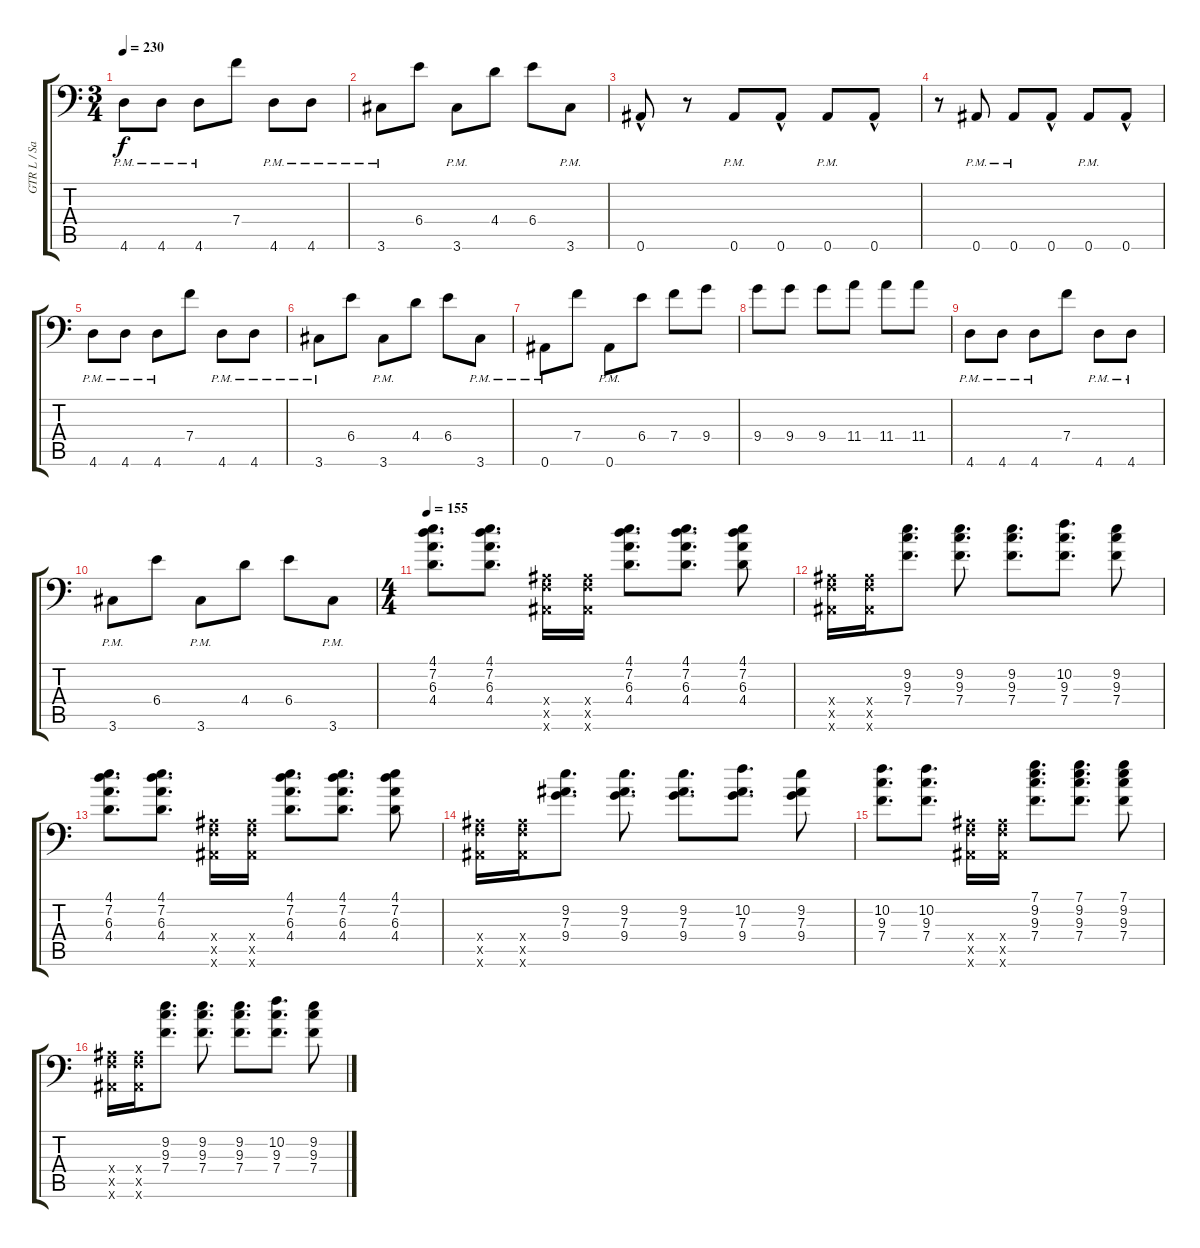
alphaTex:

\track ("GTR L / Sanch" "GTR L / Sa") {instrument overdrivenguitar}
\staff {score tabs}
\tuning (C4 G3 Eb3 Bb2 F2 Bb1) {hide}
\ts (3 4)
\tempo 230
\clef f4
\ks c
4.6{pm}.8{dy f} 4.6{pm}.8 4.6{pm}.8 7.4.8 4.6{pm}.8 4.6{pm}.8 |
3.6{pm}.8 6.4.8 3.6{pm}.8 4.4.8 6.4.8 3.6{pm}.8 |
0.6{hac}.8 r.8 0.6{pm}.8 0.6{hac}.8 0.6{pm}.8 0.6{hac}.8 |
r.8 0.6{pm}.8 0.6{pm}.8 0.6{hac}.8 0.6{pm}.8 0.6{hac}.8 |
4.6{pm}.8 4.6{pm}.8 4.6{pm}.8 7.4.8 4.6{pm}.8 4.6{pm}.8 |
3.6{pm}.8 6.4.8 3.6{pm}.8 4.4.8 6.4.8 3.6{pm}.8 |
0.6{pm}.8 7.4.8 0.6{pm}.8 6.4.8 7.4.8 9.4.8 |
9.4.8 9.4.8 9.4.8 11.4.8 11.4.8 11.4.8 |
4.6{pm}.8 4.6{pm}.8 4.6{pm}.8 7.4.8 4.6{pm}.8 4.6{pm}.8 |
3.6{pm}.8 6.4.8 3.6{pm}.8 4.4.8 6.4.8 3.6{pm}.8 |
\ts (4 4)
\tempo 155
(4.1 7.2 6.3 4.4).8{d} (4.1 7.2 6.3 4.4).8{d} (0.4{x} 0.5{x} 0.6{x}).16 (0.4{x} 0.5{x} 0.6{x}).16 (4.1 7.2 6.3 4.4).8{d} (4.1 7.2 6.3 4.4).8{d} (4.1 7.2 6.3 4.4).8 |
(0.4{x} 0.5{x} 0.6{x}).16 (0.4{x} 0.5{x} 0.6{x}).16 (9.2 9.3 7.4).8{d} (9.2 9.3 7.4).8{d} (9.2 9.3 7.4).8{d} (10.2 9.3 7.4).8{d} (9.2 9.3 7.4).8 |
(4.1 7.2 6.3 4.4).8{d} (4.1 7.2 6.3 4.4).8{d} (0.4{x} 0.5{x} 0.6{x}).16 (0.4{x} 0.5{x} 0.6{x}).16 (4.1 7.2 6.3 4.4).8{d} (4.1 7.2 6.3 4.4).8{d} (4.1 7.2 6.3 4.4).8 |
(0.4{x} 0.5{x} 0.6{x}).16 (0.4{x} 0.5{x} 0.6{x}).16 (9.2 7.3 9.4).8{d} (9.2 7.3 9.4).8{d} (9.2 7.3 9.4).8{d} (10.2 7.3 9.4).8{d} (9.2 7.3 9.4).8 |
(10.2 9.3 7.4).8{d} (10.2 9.3 7.4).8{d} (0.4{x} 0.5{x} 0.6{x}).16 (0.4{x} 0.5{x} 0.6{x}).16 (7.1 9.2 9.3 7.4).8{d} (7.1 9.2 9.3 7.4).8{d} (7.1 9.2 9.3 7.4).8 |
(0.4{x} 0.5{x} 0.6{x}).16 (0.4{x} 0.5{x} 0.6{x}).16 (9.2 9.3 7.4).8{d} (9.2 9.3 7.4).8{d} (9.2 9.3 7.4).8{d} (10.2 9.3 7.4).8{d} (9.2 9.3 7.4).8
